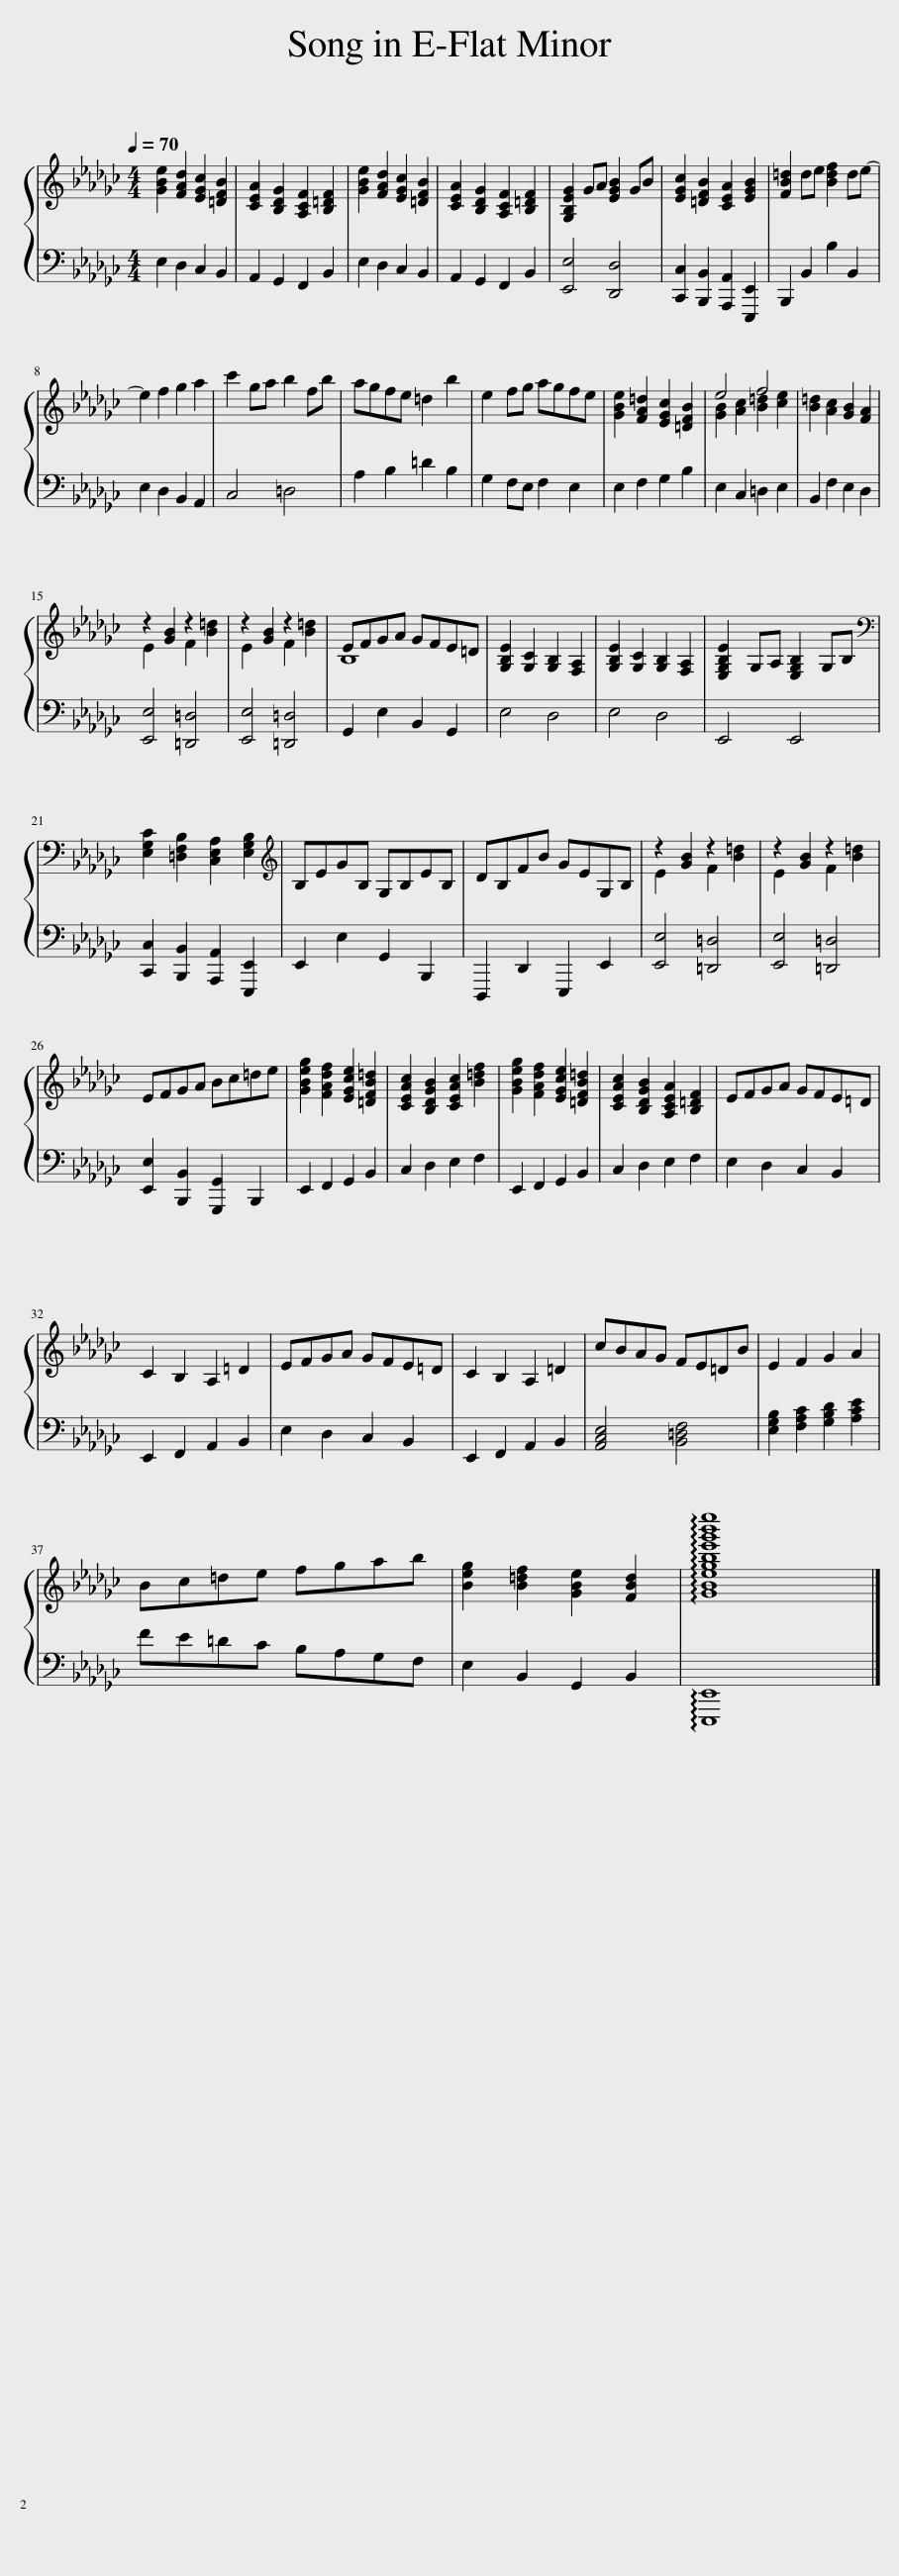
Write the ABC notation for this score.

X:1
%%score { ( 1 3 ) | 2 }
L:1/8
Q:1/4=70
M:4/4
I:linebreak $
K:Gb
V:1 treble
V:3 treble
V:2 bass
V:1
 [GBe]2 [FAd]2 [EGc]2 [=DFB]2 | [CEA]2 [B,DG]2 [A,CF]2 [B,=DF]2 | [GBe]2 [FAd]2 [EGc]2 [=DFB]2 | [CEA]2 [B,DG]2 [A,CF]2 [B,=DF]2 | [G,B,EG]2 GA [EGB]2 GB | %5
 [EGc]2 [=DFB]2 [CEA]2 [EGB]2 | [FB=d]2 de [Bdf]2 de- |$ e2 f2 g2 a2 | c'2 ga b2 fb | agfe =d2 b2 | %10
 e2 fg agfe | [GBe]2 [FA=d]2 [EGc]2 [=DFB]2 | e4 f4 | [B=d]2 [Ac]2 [GB]2 [FA]2 |$ z2 [GB]2 z2 [B=d]2 | %15
 z2 [GB]2 z2 [B=d]2 | EFGA GFE=D | [G,B,E]2 [G,C]2 [G,B,]2 [F,A,]2 | [G,B,E]2 [G,C]2 [G,B,]2 [F,A,]2 | [E,G,B,E]2 G,A, [E,G,B,]2 G,B, |$ %20
[K:bass] [E,G,C]2 [=D,F,B,]2 [C,E,A,]2 [E,G,B,]2 |[K:treble] B,EGB, G,B,EB, | DB,FB GEG,B, | z2 [GB]2 z2 [B=d]2 | z2 [GB]2 z2 [B=d]2 |$ %25
 EFGA Bc=de | [GBeg]2 [FAdf]2 [EGce]2 [=DFB=d]2 | [CEAc]2 [B,DGB]2 [CEAc]2 [B=df]2 | [GBeg]2 [FAdf]2 [EGce]2 [=DFB=d]2 | [CEAc]2 [B,DGB]2 [A,CEA]2 [B,=DF]2 | %30
 EFGA GFE=D |$ C2 B,2 A,2 =D2 | EFGA GFE=D | C2 B,2 A,2 =D2 | cBAG FE=DB | %35
 E2 F2 G2 A2 |$ Bc=de fgab | [Beg]2 [B=df]2 [GBe]2 [FBd]2 | !arpeggio![GBegbe'g'b'e'']8 |] %39
V:2
 E,2 D,2 C,2 B,,2 | A,,2 G,,2 F,,2 B,,2 | E,2 D,2 C,2 B,,2 | A,,2 G,,2 F,,2 B,,2 | [E,,E,]4 [D,,D,]4 | %5
 [C,,C,]2 [B,,,B,,]2 [A,,,A,,]2 [E,,,E,,]2 | B,,,2 B,,2 B,2 B,,2 |$ E,2 D,2 B,,2 A,,2 | C,4 =D,4 | A,2 B,2 =D2 B,2 | %10
 G,2 F,E, F,2 E,2 | E,2 F,2 G,2 B,2 | E,2 C,2 =D,2 E,2 | B,,2 F,2 E,2 D,2 |$ [E,,E,]4 [=D,,=D,]4 | %15
 [E,,E,]4 [=D,,=D,]4 | G,,2 E,2 B,,2 G,,2 | E,4 D,4 | E,4 D,4 | E,,4 E,,4 |$ %20
 [C,,C,]2 [B,,,B,,]2 [A,,,A,,]2 [E,,,E,,]2 | E,,2 E,2 G,,2 B,,,2 | D,,,2 D,,2 E,,,2 E,,2 | [E,,E,]4 [=D,,=D,]4 | [E,,E,]4 [=D,,=D,]4 |$ %25
 [E,,E,]2 [B,,,B,,]2 [G,,,G,,]2 B,,,2 | E,,2 F,,2 G,,2 B,,2 | C,2 D,2 E,2 F,2 | E,,2 F,,2 G,,2 B,,2 | C,2 D,2 E,2 F,2 | %30
 E,2 D,2 C,2 B,,2 |$ E,,2 F,,2 A,,2 B,,2 | E,2 D,2 C,2 B,,2 | E,,2 F,,2 A,,2 B,,2 | [A,,C,E,]4 [B,,=D,F,]4 | %35
 [E,G,B,]2 [F,A,C]2 [G,B,D]2 [A,CE]2 |$ FE=DC B,A,G,F, | E,2 B,,2 G,,2 B,,2 | !arpeggio![E,,,E,,]8 |] %39
V:3
 x8 | x8 | x8 | x8 | x8 | %5
 x8 | x8 |$ x8 | x8 | x8 | %10
 x8 | x8 | [GB]2 [Ac]2 [B=d]2 [ce]2 | x8 |$ E2 x2 F2 x2 | %15
 E2 x2 F2 x2 | B,8 | x8 | x8 | x8 |$ %20
[K:bass] x8 |[K:treble] x8 | x8 | E2 x2 F2 x2 | E2 x2 F2 x2 |$ %25
 x8 | x8 | x8 | x8 | x8 | %30
 x8 |$ x8 | x8 | x8 | x8 | %35
 x8 |$ x8 | x8 | x8 |] %39
